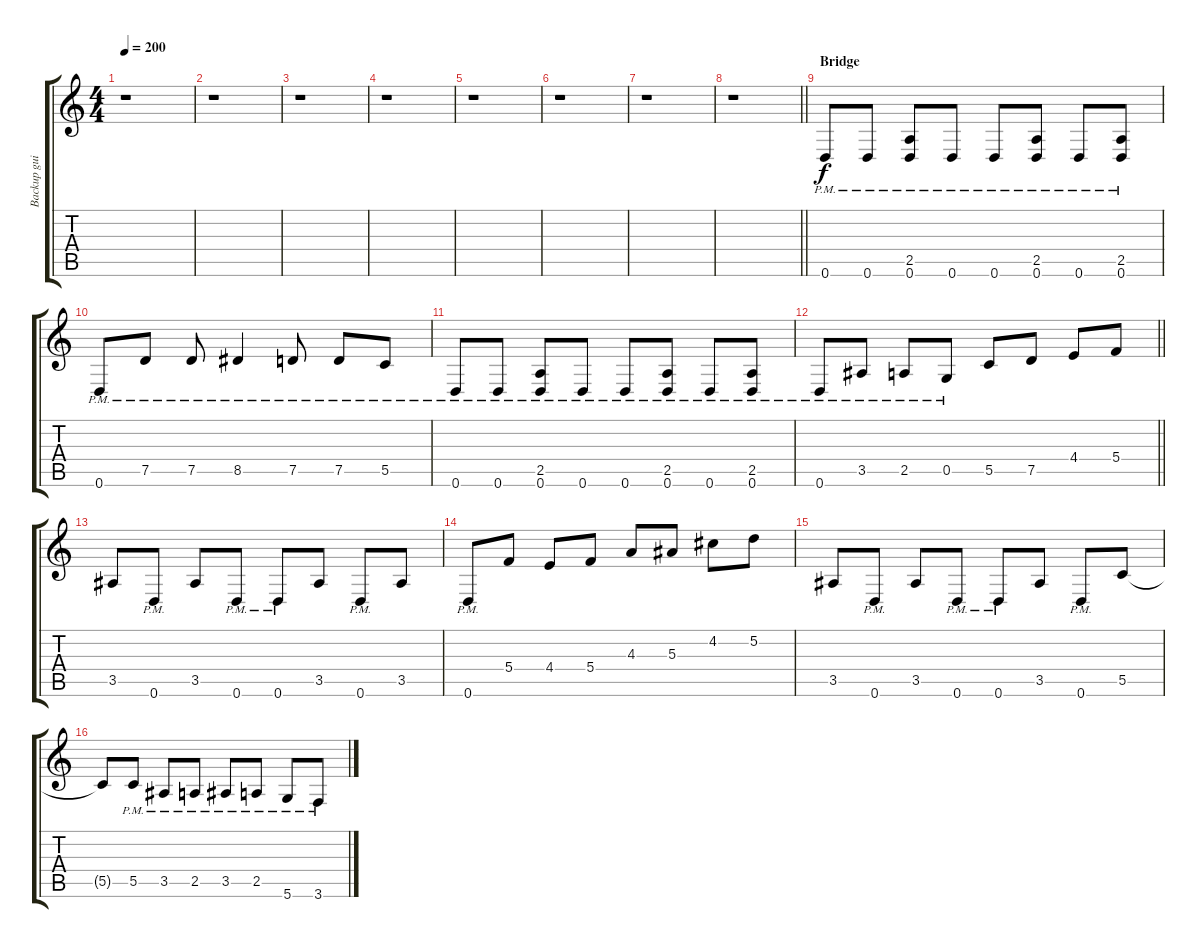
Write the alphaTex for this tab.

\track ("Backup guitar" "Backup gui") {instrument distortionguitar}
\staff {score tabs}
\tuning (D4 A3 F3 C3 G2 D2) {hide}
\ts (4 4)
\tempo 200
\clef g2
\ks c
r.1{dy f} |
r.1 |
r.1 |
r.1 |
r.1 |
r.1 |
r.1 |
\barLineRight lightlight
r.1 |
\section ("" "Bridge")
0.6{pm}.8{balance 0} 0.6{pm}.8 (2.5{pm} 0.6{pm}).8 0.6{pm}.8 0.6{pm}.8 (2.5{pm} 0.6{pm}).8 0.6{pm}.8 (2.5{pm} 0.6{pm}).8 |
0.6{pm}.8 7.5{pm}.8 7.5{pm}.8 8.5{pm}.4 7.5{pm}.8 7.5{pm}.8 5.5{pm}.8 |
0.6{pm}.8 0.6{pm}.8 (2.5{pm} 0.6{pm}).8 0.6{pm}.8 0.6{pm}.8 (2.5{pm} 0.6{pm}).8 0.6{pm}.8 (2.5{pm} 0.6{pm}).8 |
\barLineRight lightlight
0.6{pm}.8 3.5{pm}.8 2.5{pm}.8 0.5{pm}.8 5.5.8 7.5.8 4.4.8 5.4.8 |
3.5.8 0.6{pm}.8 3.5.8 0.6{pm}.8 0.6{pm}.8 3.5.8 0.6{pm}.8 3.5.8 |
0.6{pm}.8 5.4.8 4.4.8 5.4.8 4.3.8 5.3.8 4.2.8 5.2.8 |
3.5.8 0.6{pm}.8 3.5.8 0.6{pm}.8 0.6{pm}.8 3.5.8 0.6{pm}.8 5.5.8 |
5.5{t}.8 5.5{pm}.8 3.5{pm}.8 2.5{pm}.8 3.5{pm}.8 2.5{pm}.8 5.6{pm}.8 3.6{pm}.8
